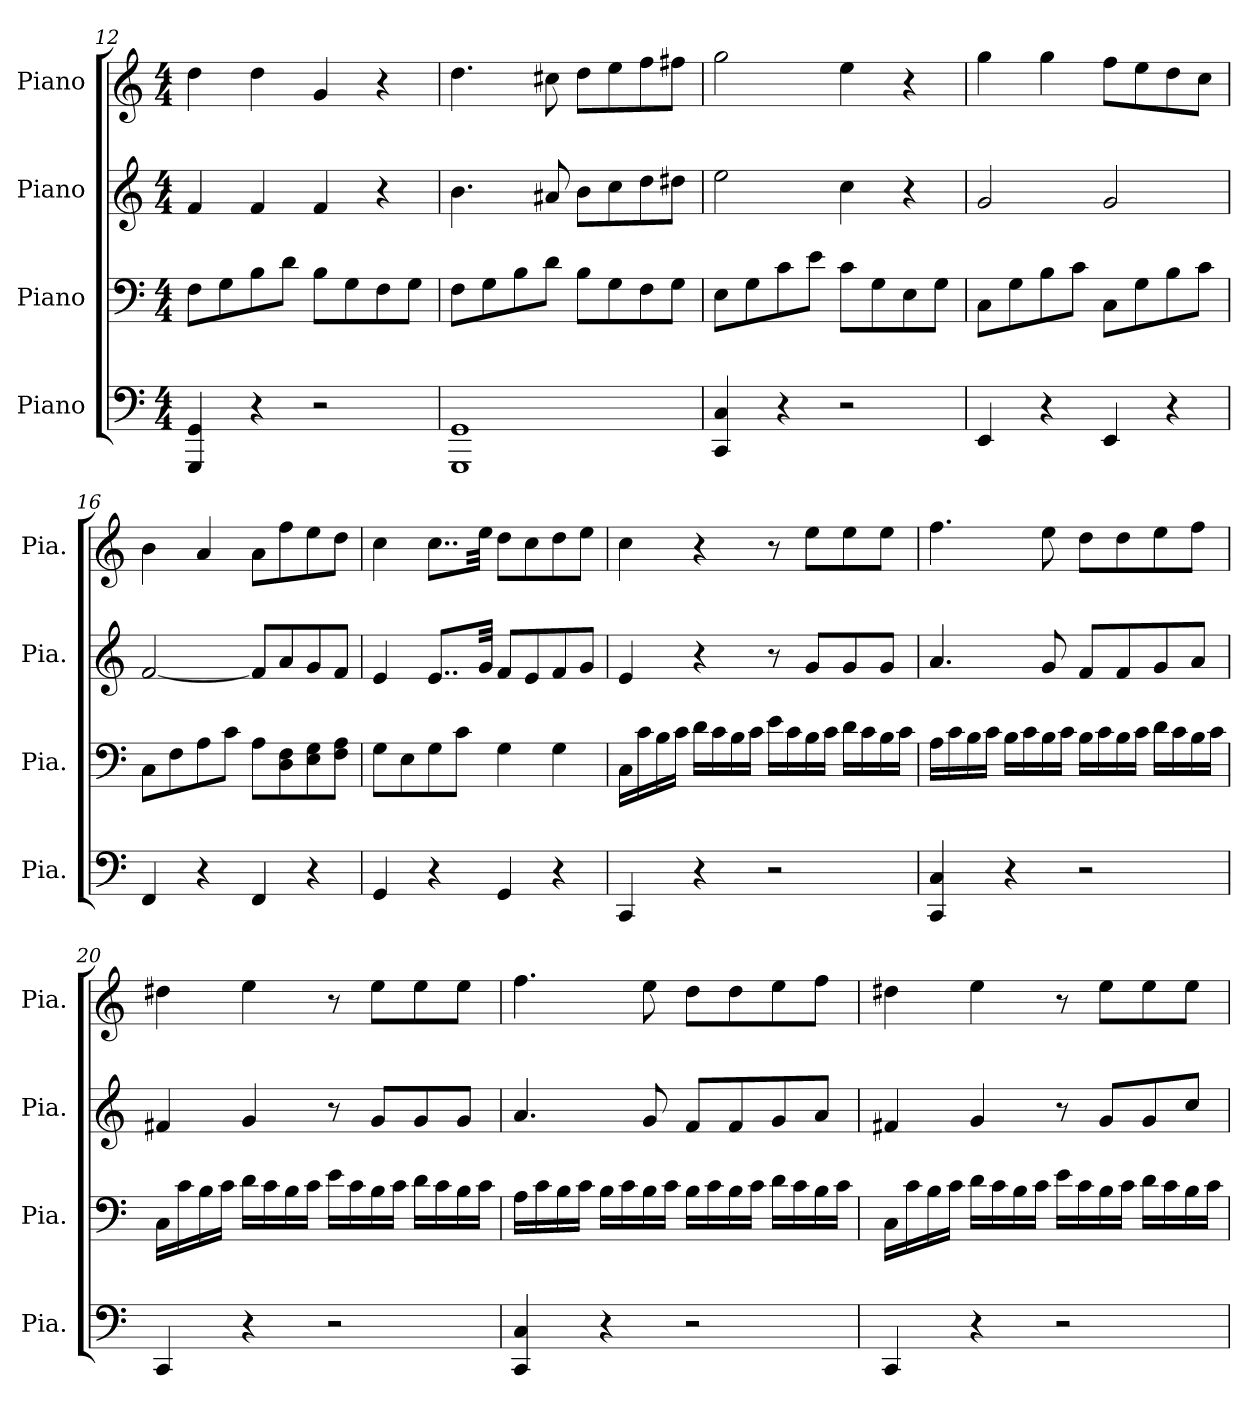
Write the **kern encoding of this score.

**kern	**kern	**kern	**kern
*part4	*part3	*part2	*part1
*staff4	*staff3	*staff2	*staff1
*I"Piano	*I"Piano	*I"Piano	*I"Piano
*I'Pia.	*I'Pia.	*I'Pia.	*I'Pia.
*clefF4	*clefF4	*clefG2	*clefG2
*k[]	*k[]	*k[]	*k[]
*M4/4	*M4/4	*M4/4	*M4/4
=12	=12	=12	=12
4GGG/ 4GG/	8F\L	4f/	4dd\
.	8G\	.	.
4r	8B\	4f/	4dd\
.	8d\J	.	.
2r	8B\L	4f/	4g/
.	8G\	.	.
.	8F\	4r	4r
.	8G\J	.	.
=13	=13	=13	=13
1GGG 1GG	8F\L	4.b\	4.dd\
.	8G\	.	.
.	8B\	.	.
.	8d\J	8a#X/	8cc#X\
.	8B\L	8b\L	8dd\L
.	8G\	8cc\	8ee\
.	8F\	8dd\	8ff\
.	8G\J	8dd#X\J	8ff#X\J
=14	=14	=14	=14
4CC/ 4C/	8E\L	2ee\	2gg\
.	8G\	.	.
4r	8c\	.	.
.	8e\J	.	.
2r	8c\L	4cc\	4ee\
.	8G\	.	.
.	8E\	4r	4r
.	8G\J	.	.
!!LO:PB:g=z
=15	=15	=15	=15
4EE/	8C\L	2g/	4gg\
.	8G\	.	.
4r	8B\	.	4gg\
.	8c\J	.	.
4EE/	8C\L	2g/	8ff\L
.	8G\	.	8ee\
4r	8B\	.	8dd\
.	8c\J	.	8cc\J
=16	=16	=16	=16
4FF/	8C\L	[2f/	4b\
.	8F\	.	.
4r	8A\	.	4a/
.	8c\J	.	.
4FF/	8A\L	8f/L]	8a\L
.	8D\ 8F\	8a/	8ff\
4r	8E\ 8G\	8g/	8ee\
.	8F\ 8A\J	8f/J	8dd\J
=17	=17	=17	=17
4GG/	8G\L	4e/	4cc\
.	8E\	.	.
4r	8G\	8..e/L	8..cc\L
.	8c\J	.	.
.	.	32g/Jkk	32ee\Jkk
4GG/	4G\	8f/L	8dd\L
.	.	8e/	8cc\
4r	4G\	8f/	8dd\
.	.	8g/J	8ee\J
=18	=18	=18	=18
4CC/	16C\LL	4e/	4cc\
.	16c\	.	.
.	16B\	.	.
.	16c\JJ	.	.
4r	16d\LL	4r	4r
.	16c\	.	.
.	16B\	.	.
.	16c\JJ	.	.
2r	16e\LL	8r	8r
.	16c\	.	.
.	16B\	8g/L	8ee\L
.	16c\JJ	.	.
.	16d\LL	8g/	8ee\
.	16c\	.	.
.	16B\	8g/J	8ee\J
.	16c\JJ	.	.
!!LO:LB:g=z
=19	=19	=19	=19
4CC/ 4C/	16A\LL	4.a/	4.ff\
.	16c\	.	.
.	16B\	.	.
.	16c\JJ	.	.
4r	16B\LL	.	.
.	16c\	.	.
.	16B\	8g/	8ee\
.	16c\JJ	.	.
2r	16B\LL	8f/L	8dd\L
.	16c\	.	.
.	16B\	8f/	8dd\
.	16c\JJ	.	.
.	16d\LL	8g/	8ee\
.	16c\	.	.
.	16B\	8a/J	8ff\J
.	16c\JJ	.	.
=20	=20	=20	=20
4CC/	16C\LL	4f#X/	4dd#X\
.	16c\	.	.
.	16B\	.	.
.	16c\JJ	.	.
4r	16d\LL	4g/	4ee\
.	16c\	.	.
.	16B\	.	.
.	16c\JJ	.	.
2r	16e\LL	8r	8r
.	16c\	.	.
.	16B\	8g/L	8ee\L
.	16c\JJ	.	.
.	16d\LL	8g/	8ee\
.	16c\	.	.
.	16B\	8g/J	8ee\J
.	16c\JJ	.	.
!!LO:LB:g=z
=21	=21	=21	=21
4CC/ 4C/	16A\LL	4.a/	4.ff\
.	16c\	.	.
.	16B\	.	.
.	16c\JJ	.	.
4r	16B\LL	.	.
.	16c\	.	.
.	16B\	8g/	8ee\
.	16c\JJ	.	.
2r	16B\LL	8f/L	8dd\L
.	16c\	.	.
.	16B\	8f/	8dd\
.	16c\JJ	.	.
.	16d\LL	8g/	8ee\
.	16c\	.	.
.	16B\	8a/J	8ff\J
.	16c\JJ	.	.
=22	=22	=22	=22
4CC/	16C\LL	4f#X/	4dd#X\
.	16c\	.	.
.	16B\	.	.
.	16c\JJ	.	.
4r	16d\LL	4g/	4ee\
.	16c\	.	.
.	16B\	.	.
.	16c\JJ	.	.
2r	16e\LL	8r	8r
.	16c\	.	.
.	16B\	8g/L	8ee\L
.	16c\JJ	.	.
.	16d\LL	8g/	8ee\
.	16c\	.	.
.	16B\	8cc/J	8ee\J
.	16c\JJ	.	.
=	=	=	=
*-	*-	*-	*-
